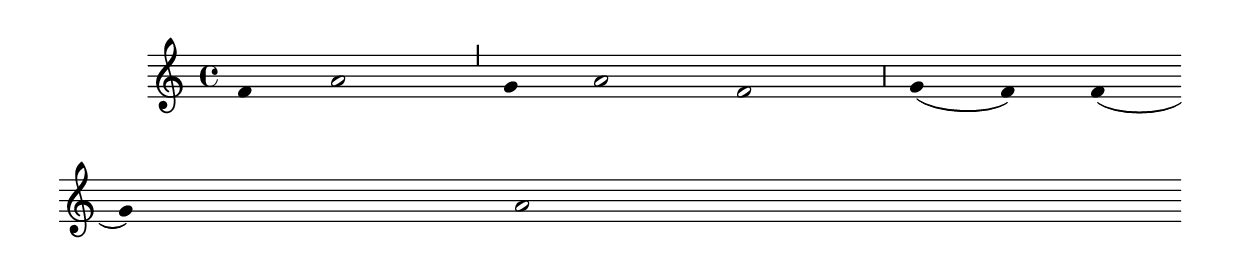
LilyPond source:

\version "1.9.8"


\header {
texidoc = "Modern  transcriptions  of gregrorian music.
Gregorian music has no measure, no stems, only uses half and quarter notes,
and two types of barlines, a short one indicating a rest, a second indicating a breath mark."
}


barOne = \notes { \once \property Staff.BarLine \override #'bar-size = #2
	\bar "|" }
barTwo = \notes { \once \property Staff.BarLine \override #'extra-offset = #'(0 . 2)

		\once \property Staff.BarLine \override #'bar-size = #2
	\bar "|" }
\score {

\notes \relative c' {
	\property Score.timing = ##f
	\property Staff.Stem \set #'transparent = ##t
	f4 a2 \barTwo g4 a2  f2 \barOne g4( f) f(
	\bar "empty" 
	\break
	g) a2
}

}
